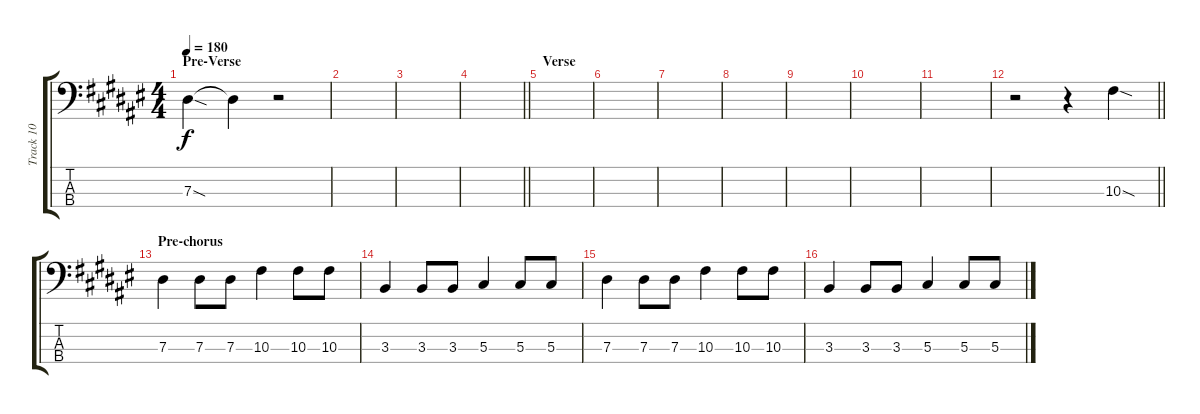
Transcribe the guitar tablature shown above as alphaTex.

\track ("Track 10" "Track 10") {instrument electricbassfinger}
\staff {score tabs}
\tuning (Gb2 Db2 Ab1 Eb1) {hide}
\ts (4 4)
\section ("" "Pre-Verse")
\tempo 180
\clef f4
\ks f#
7.3{sod}.4{dy f} 7.3{t}.4 r.2 |
|
|
\barLineRight lightlight
|
\section ("" "Verse")
|
|
|
|
|
|
|
\barLineRight lightlight
r.2 r.4 10.3{sod}.4 |
\section ("" "Pre-chorus")
7.3.4 7.3.8 7.3.8 10.3.4 10.3.8 10.3.8 |
3.3.4 3.3.8 3.3.8 5.3.4 5.3.8 5.3.8 |
7.3.4 7.3.8 7.3.8 10.3.4 10.3.8 10.3.8 |
3.3.4 3.3.8 3.3.8 5.3.4 5.3.8 5.3.8
